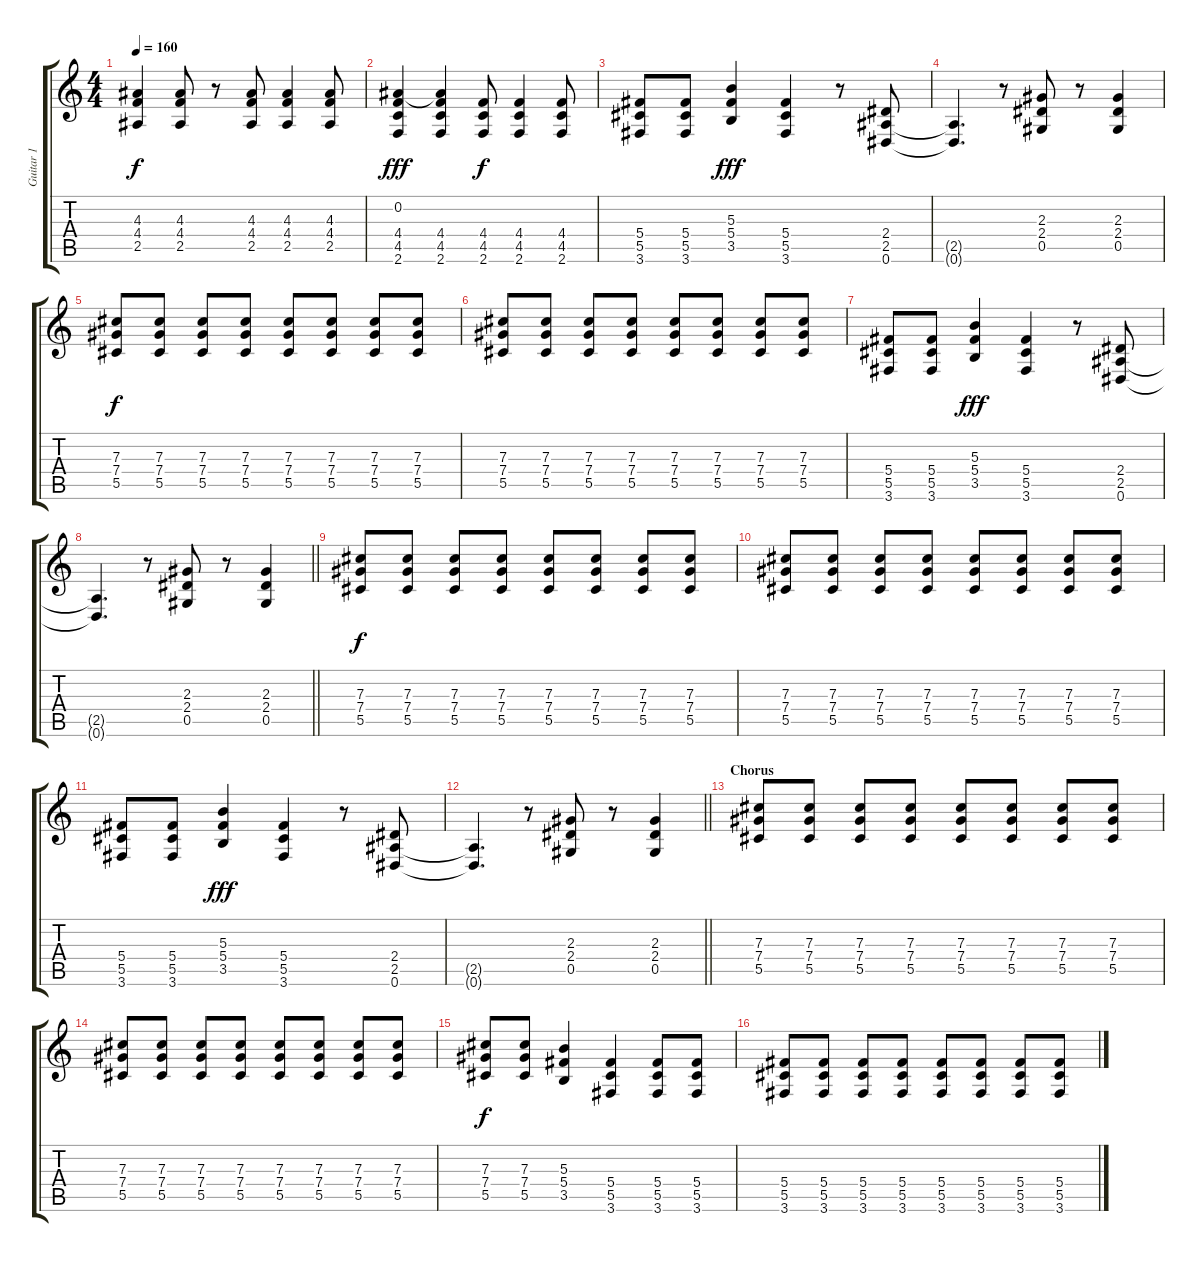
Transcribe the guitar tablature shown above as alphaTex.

\track ("Guitar 1" "Guitar 1") {instrument overdrivenguitar}
\staff {score tabs}
\tuning (Eb4 Bb3 Gb3 Db3 Ab2 Eb2) {hide}
\ts (4 4)
\tempo 160
\clef g2
\ks c
(4.3 4.4 2.5).4{dy f} (4.3 4.4 2.5).8 r.8 (4.3 4.4 2.5).8 (4.3 4.4 2.5).4 (4.3 4.4 2.5).8 |
(0.2 4.4 4.5 2.6).4{dy fff} (0.2{t} 4.4 4.5 2.6).4 (4.4 4.5 2.6).8{dy f} (4.4 4.5 2.6).4 (4.4 4.5 2.6).8 |
(5.4 5.5 3.6).8 (5.4 5.5 3.6).8 (5.3 5.4 3.5).4{dy fff} (5.4 5.5 3.6).4 r.8 (2.4 2.5 0.6).8 |
(2.5{t} 0.6{t}).4{d} r.8 (2.3 2.4 0.5).8 r.8 (2.3 2.4 0.5).4 |
(7.3 7.4 5.5).8{dy f} (7.3 7.4 5.5).8 (7.3 7.4 5.5).8 (7.3 7.4 5.5).8 (7.3 7.4 5.5).8 (7.3 7.4 5.5).8 (7.3 7.4 5.5).8 (7.3 7.4 5.5).8 |
(7.3 7.4 5.5).8 (7.3 7.4 5.5).8 (7.3 7.4 5.5).8 (7.3 7.4 5.5).8 (7.3 7.4 5.5).8 (7.3 7.4 5.5).8 (7.3 7.4 5.5).8 (7.3 7.4 5.5).8 |
(5.4 5.5 3.6).8 (5.4 5.5 3.6).8 (5.3 5.4 3.5).4{dy fff} (5.4 5.5 3.6).4 r.8 (2.4 2.5 0.6).8 |
\barLineRight lightlight
(2.5{t} 0.6{t}).4{d} r.8 (2.3 2.4 0.5).8 r.8 (2.3 2.4 0.5).4 |
(7.3 7.4 5.5).8{dy f} (7.3 7.4 5.5).8 (7.3 7.4 5.5).8 (7.3 7.4 5.5).8 (7.3 7.4 5.5).8 (7.3 7.4 5.5).8 (7.3 7.4 5.5).8 (7.3 7.4 5.5).8 |
(7.3 7.4 5.5).8 (7.3 7.4 5.5).8 (7.3 7.4 5.5).8 (7.3 7.4 5.5).8 (7.3 7.4 5.5).8 (7.3 7.4 5.5).8 (7.3 7.4 5.5).8 (7.3 7.4 5.5).8 |
(5.4 5.5 3.6).8 (5.4 5.5 3.6).8 (5.3 5.4 3.5).4{dy fff} (5.4 5.5 3.6).4 r.8 (2.4 2.5 0.6).8 |
\barLineRight lightlight
(2.5{t} 0.6{t}).4{d} r.8 (2.3 2.4 0.5).8 r.8 (2.3 2.4 0.5).4 |
\section ("" "Chorus")
(7.3 7.4 5.5).8 (7.3 7.4 5.5).8 (7.3 7.4 5.5).8 (7.3 7.4 5.5).8 (7.3 7.4 5.5).8 (7.3 7.4 5.5).8 (7.3 7.4 5.5).8 (7.3 7.4 5.5).8 |
(7.3 7.4 5.5).8 (7.3 7.4 5.5).8 (7.3 7.4 5.5).8 (7.3 7.4 5.5).8 (7.3 7.4 5.5).8 (7.3 7.4 5.5).8 (7.3 7.4 5.5).8 (7.3 7.4 5.5).8 |
(7.3 7.4 5.5).8{dy f} (7.3 7.4 5.5).8 (5.3 5.4 3.5).4 (5.4 5.5 3.6).4 (5.4 5.5 3.6).8 (5.4 5.5 3.6).8 |
(5.4 5.5 3.6).8 (5.4 5.5 3.6).8 (5.4 5.5 3.6).8 (5.4 5.5 3.6).8 (5.4 5.5 3.6).8 (5.4 5.5 3.6).8 (5.4 5.5 3.6).8 (5.4 5.5 3.6).8
